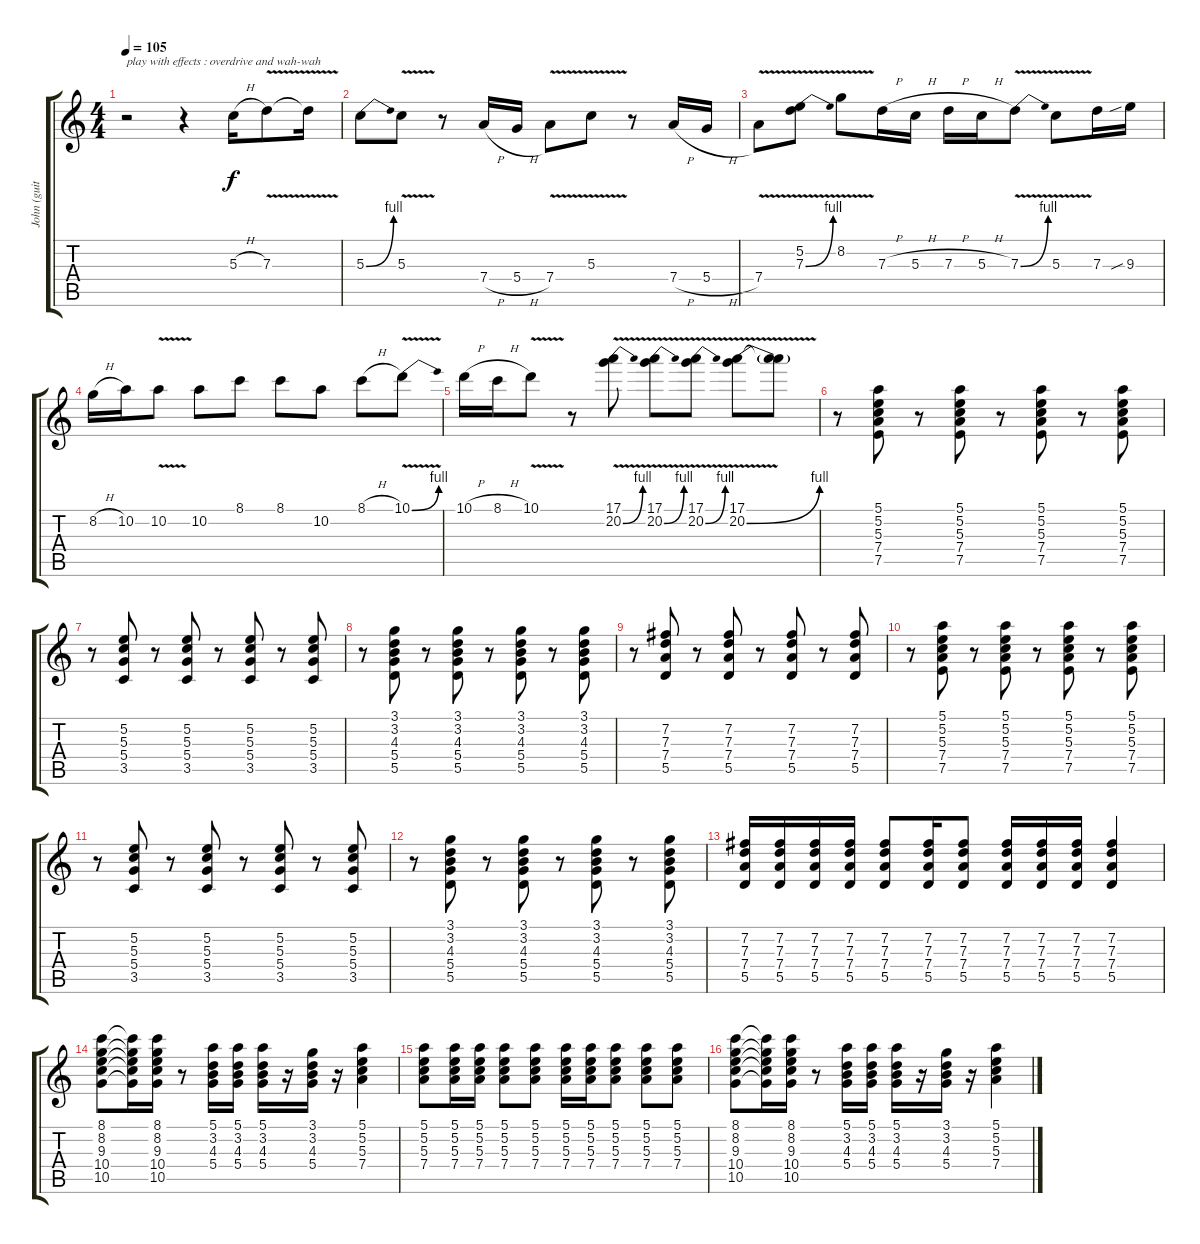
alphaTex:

\track ("John (guitar)" "John (guit") {instrument overdrivenguitar}
\staff {score tabs}
\tuning (E4 B3 G3 D3 A2 E2) {hide}
\ts (4 4)
\tempo 105
\clef g2
\ks c
r.2{txt "play with effects : overdrive and wah-wah" dy f} r.4 5.3{h}.16 7.3{v}.8 7.3{t}.16 |
5.3{be (bend 0 0 60 4)}.8 5.3{v}.8 r.8 7.4{h}.16 5.4{h}.16 7.4{v}.8 5.3{v}.8 r.8 7.4{h}.16 5.4{h}.16 |
7.4{v}.8 (5.2 7.3{be (bend 0 0 60 4) v}).8 8.2{v}.8 7.3{h}.16 5.3{h}.16 7.3{h}.16 5.3{h}.16 7.3{be (bend 0 0 60 4) v}.8 5.3{v}.8 7.3.16 9.3{sib}.16 |
8.2{h}.16 10.2.16 10.2{v}.8 10.2.8 8.1.8 8.1.8 10.2.8 8.1{h}.8 10.1{be (bend 0 0 60 4) v}.8 |
10.1{h}.16 8.1{h}.16 10.1{v}.8 r.8 (17.1 20.2{be (bend 0 0 60 4) v}).8 (17.1 20.2{be (bend 0 0 60 4) v}).8 (17.1 20.2{be (bend 0 0 60 4) v}).8 (17.1 20.2{be (bend 0 0 60 4) v}).8 (17.1{t} 20.2{t}).8 |
r.8 (5.1 5.2 5.3 7.4 7.5).8 r.8 (5.1 5.2 5.3 7.4 7.5).8 r.8 (5.1 5.2 5.3 7.4 7.5).8 r.8 (5.1 5.2 5.3 7.4 7.5).8 |
r.8 (5.2 5.3 5.4 3.5).8 r.8 (5.2 5.3 5.4 3.5).8 r.8 (5.2 5.3 5.4 3.5).8 r.8 (5.2 5.3 5.4 3.5).8 |
r.8 (3.1 3.2 4.3 5.4 5.5).8 r.8 (3.1 3.2 4.3 5.4 5.5).8 r.8 (3.1 3.2 4.3 5.4 5.5).8 r.8 (3.1 3.2 4.3 5.4 5.5).8 |
r.8 (7.2 7.3 7.4 5.5).8 r.8 (7.2 7.3 7.4 5.5).8 r.8 (7.2 7.3 7.4 5.5).8 r.8 (7.2 7.3 7.4 5.5).8 |
r.8 (5.1 5.2 5.3 7.4 7.5).8 r.8 (5.1 5.2 5.3 7.4 7.5).8 r.8 (5.1 5.2 5.3 7.4 7.5).8 r.8 (5.1 5.2 5.3 7.4 7.5).8 |
r.8 (5.2 5.3 5.4 3.5).8 r.8 (5.2 5.3 5.4 3.5).8 r.8 (5.2 5.3 5.4 3.5).8 r.8 (5.2 5.3 5.4 3.5).8 |
r.8 (3.1 3.2 4.3 5.4 5.5).8 r.8 (3.1 3.2 4.3 5.4 5.5).8 r.8 (3.1 3.2 4.3 5.4 5.5).8 r.8 (3.1 3.2 4.3 5.4 5.5).8 |
(7.2 7.3 7.4 5.5).16 (7.2 7.3 7.4 5.5).16 (7.2 7.3 7.4 5.5).16 (7.2 7.3 7.4 5.5).16 (7.2 7.3 7.4 5.5).8 (7.2 7.3 7.4 5.5).16 (7.2 7.3 7.4 5.5).8 (7.2 7.3 7.4 5.5).16 (7.2 7.3 7.4 5.5).16 (7.2 7.3 7.4 5.5).16 (7.2 7.3 7.4 5.5).4 |
(8.1 8.2 9.3 10.4 10.5).8 (8.1{t} 8.2{t} 9.3{t} 10.4{t} 10.5{t}).16 (8.1 8.2 9.3 10.4 10.5).16 r.8 (5.1 3.2 4.3 5.4).16 (5.1 3.2 4.3 5.4).16 (5.1 3.2 4.3 5.4).16 r.16 (3.1 3.2 4.3 5.4).16 r.16 (5.1 5.2 5.3 7.4).4 |
(5.1 5.2 5.3 7.4).8 (5.1 5.2 5.3 7.4).16 (5.1 5.2 5.3 7.4).16 (5.1 5.2 5.3 7.4).8 (5.1 5.2 5.3 7.4).8 (5.1 5.2 5.3 7.4).16 (5.1 5.2 5.3 7.4).16 (5.1 5.2 5.3 7.4).8 (5.1 5.2 5.3 7.4).8 (5.1 5.2 5.3 7.4).8 |
(8.1 8.2 9.3 10.4 10.5).8 (8.1{t} 8.2{t} 9.3{t} 10.4{t} 10.5{t}).16 (8.1 8.2 9.3 10.4 10.5).16 r.8 (5.1 3.2 4.3 5.4).16 (5.1 3.2 4.3 5.4).16 (5.1 3.2 4.3 5.4).16 r.16 (3.1 3.2 4.3 5.4).16 r.16 (5.1 5.2 5.3 7.4).4
